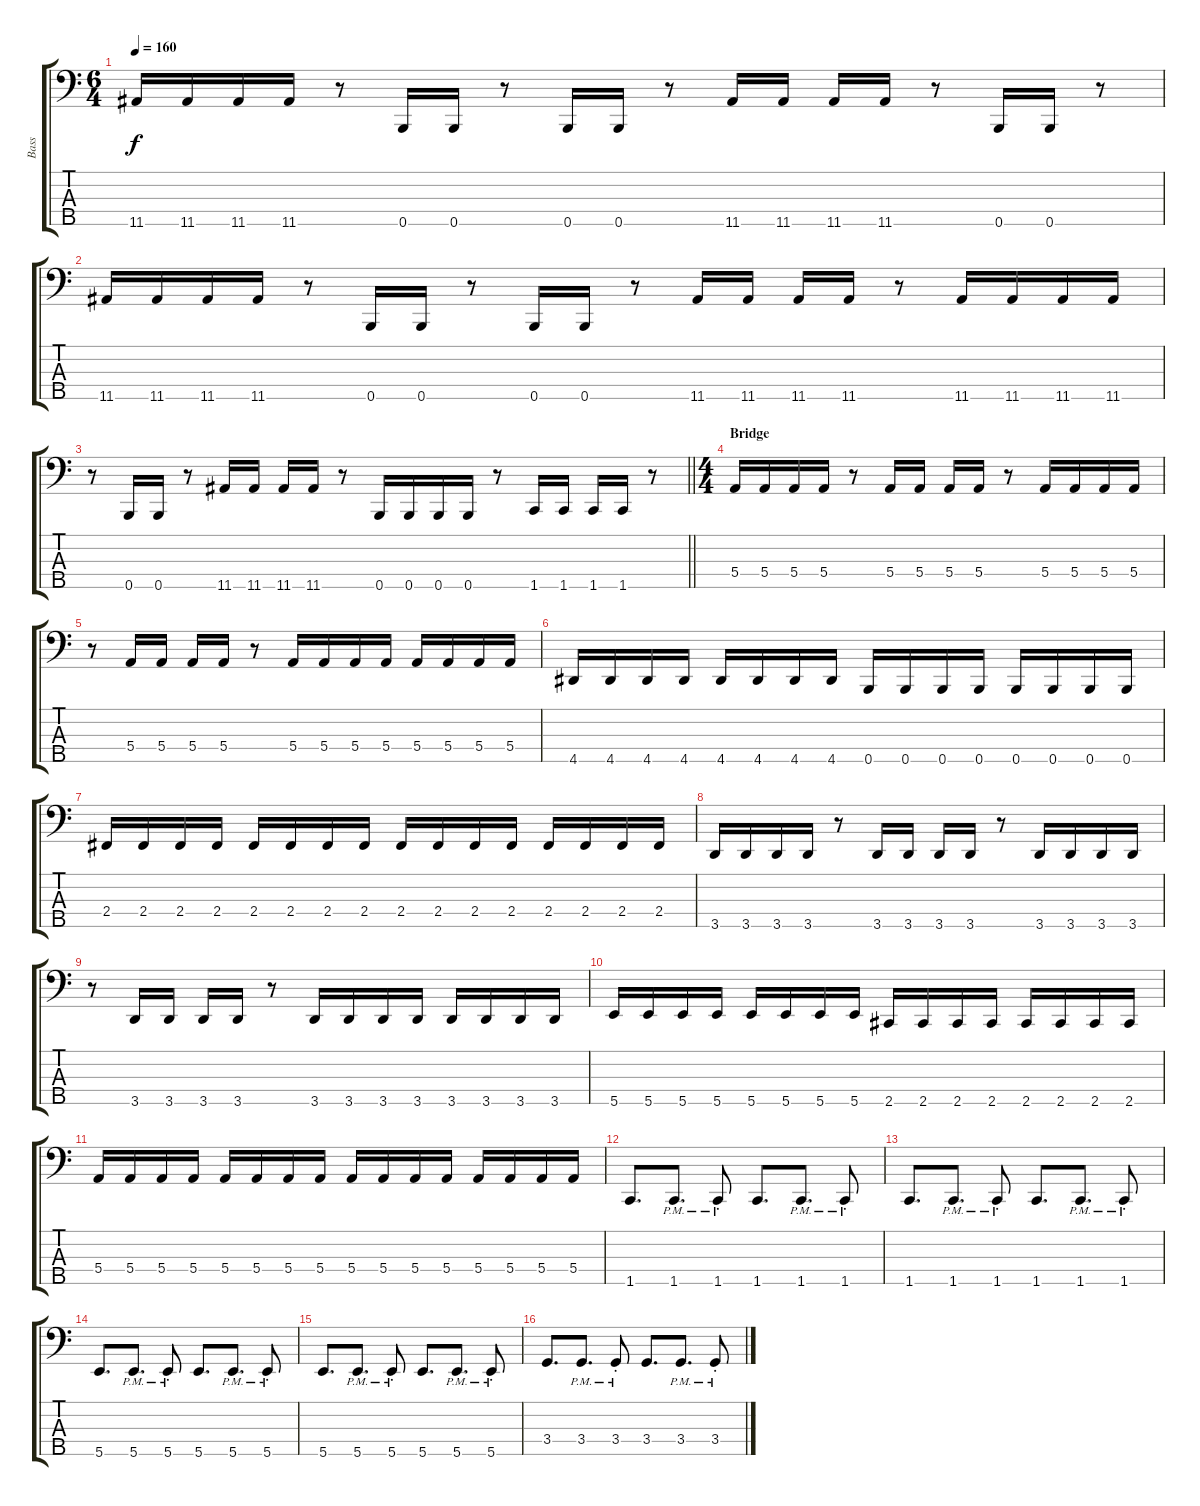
\track ("Bass" "Bass") {instrument electricbasspick}
\staff {score tabs}
\tuning (G2 D2 A1 E1 B0) {hide}
\ts (6 4)
\tempo 160
\clef f4
\ks c
11.5.16{dy f} 11.5.16 11.5.16 11.5.16 r.8 0.5.16 0.5.16 r.8 0.5.16 0.5.16 r.8 11.5.16 11.5.16 11.5.16 11.5.16 r.8 0.5.16 0.5.16 r.8 |
11.5.16 11.5.16 11.5.16 11.5.16 r.8 0.5.16 0.5.16 r.8 0.5.16 0.5.16 r.8 11.5.16 11.5.16 11.5.16 11.5.16 r.8 11.5.16 11.5.16 11.5.16 11.5.16 |
\barLineRight lightlight
r.8 0.5.16 0.5.16 r.8 11.5.16 11.5.16 11.5.16 11.5.16 r.8 0.5.16 0.5.16 0.5.16 0.5.16 r.8 1.5.16 1.5.16 1.5.16 1.5.16 r.8 |
\ts (4 4)
\section ("" "Bridge")
5.4.16 5.4.16 5.4.16 5.4.16 r.8 5.4.16 5.4.16 5.4.16 5.4.16 r.8 5.4.16 5.4.16 5.4.16 5.4.16 |
r.8 5.4.16 5.4.16 5.4.16 5.4.16 r.8 5.4.16 5.4.16 5.4.16 5.4.16 5.4.16 5.4.16 5.4.16 5.4.16 |
4.5.16 4.5.16 4.5.16 4.5.16 4.5.16 4.5.16 4.5.16 4.5.16 0.5.16 0.5.16 0.5.16 0.5.16 0.5.16 0.5.16 0.5.16 0.5.16 |
2.4.16 2.4.16 2.4.16 2.4.16 2.4.16 2.4.16 2.4.16 2.4.16 2.4.16 2.4.16 2.4.16 2.4.16 2.4.16 2.4.16 2.4.16 2.4.16 |
3.5.16 3.5.16 3.5.16 3.5.16 r.8 3.5.16 3.5.16 3.5.16 3.5.16 r.8 3.5.16 3.5.16 3.5.16 3.5.16 |
r.8 3.5.16 3.5.16 3.5.16 3.5.16 r.8 3.5.16 3.5.16 3.5.16 3.5.16 3.5.16 3.5.16 3.5.16 3.5.16 |
5.5.16 5.5.16 5.5.16 5.5.16 5.5.16 5.5.16 5.5.16 5.5.16 2.5.16 2.5.16 2.5.16 2.5.16 2.5.16 2.5.16 2.5.16 2.5.16 |
5.4.16 5.4.16 5.4.16 5.4.16 5.4.16 5.4.16 5.4.16 5.4.16 5.4.16 5.4.16 5.4.16 5.4.16 5.4.16 5.4.16 5.4.16 5.4.16 |
1.5.8{d} 1.5{pm}.8{d} 1.5{pm st}.8 1.5.8{d} 1.5{pm}.8{d} 1.5{pm st}.8 |
1.5.8{d} 1.5{pm}.8{d} 1.5{pm st}.8 1.5.8{d} 1.5{pm}.8{d} 1.5{pm st}.8 |
5.5.8{d} 5.5{pm}.8{d} 5.5{pm st}.8 5.5.8{d} 5.5{pm}.8{d} 5.5{pm st}.8 |
5.5.8{d} 5.5{pm}.8{d} 5.5{pm st}.8 5.5.8{d} 5.5{pm}.8{d} 5.5{pm st}.8 |
3.4.8{d} 3.4{pm}.8{d} 3.4{pm st}.8 3.4.8{d} 3.4{pm}.8{d} 3.4{pm st}.8
